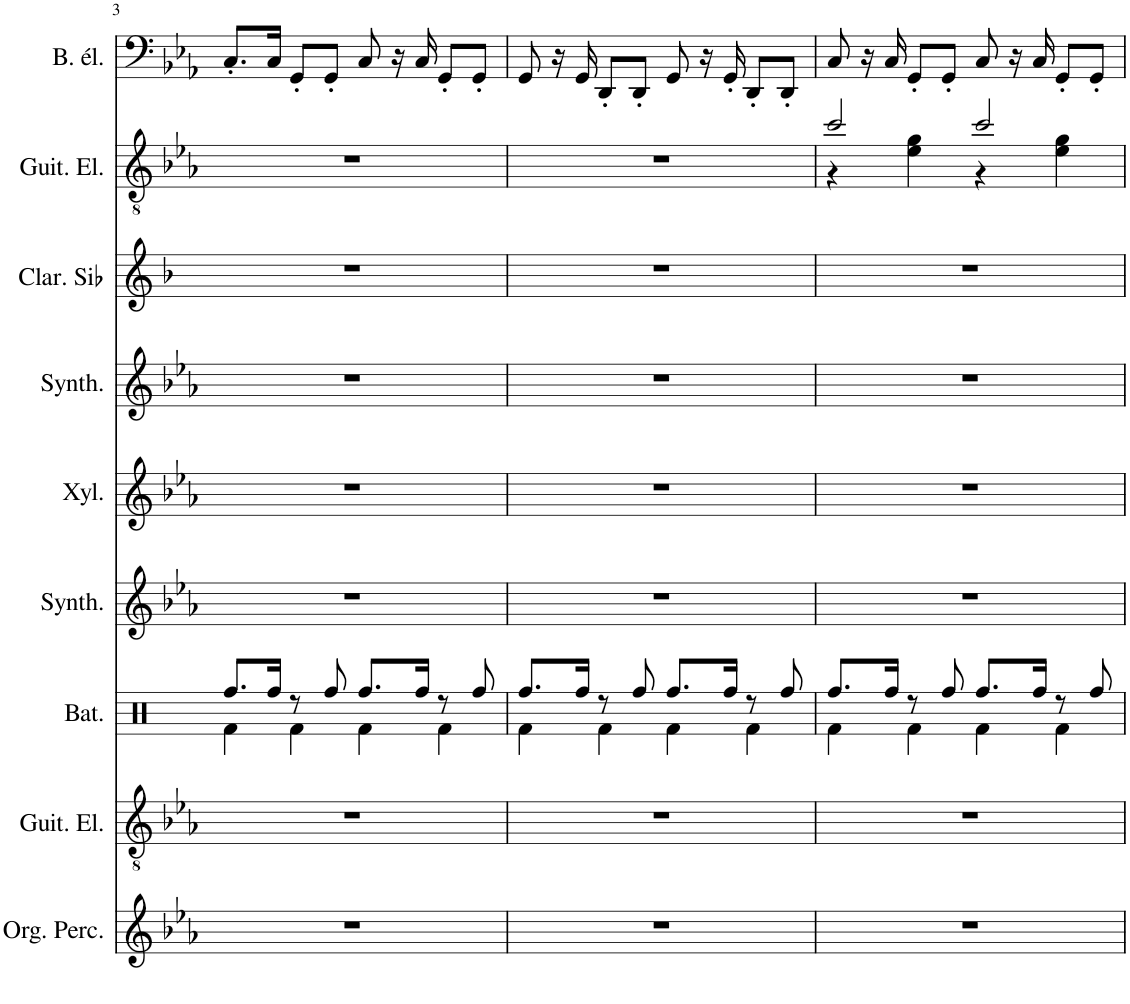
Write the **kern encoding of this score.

**kern	**kern	**kern	**kern	**kern	**kern	**kern	**kern	**kern
*part9	*part8	*part7	*part6	*part5	*part4	*part3	*part2	*part1
*staff9	*staff8	*staff7	*staff6	*staff5	*staff4	*staff3	*staff2	*staff1
*I"Orgue percussif, Percussive Organ	*I"Guitare électrique, Electric Guitar (clean)	*I"Batterie, Drums	*I"Synthétiseur Pad, Pad 1 (new age)	*I"Xylophone, Xylophone	*I"Synthétiseur de cuivres, Synth Brass 1	*I"Clarinette en Sib	*I"Guitare électrique, Electric Guitar (clean)	*I"Basse électrique à 5 cordes, Electric Bass (finger)
*I'Org. Perc.	*I'Guit. El.	*I'Bat.	*I'Synth.	*I'Xyl.	*I'Synth.	*I'Clar. Sib	*I'Guit. El.	*I'B. él.
!!LO:PB:g=z
*clefG2	*clefGv2	*clefX	*clefG2	*clefG2	*clefG2	*clefG2	*clefGv2	*clefF4
*	*	*	*	*Trd-7c-12	*	*Trd1c2	*	*Trd7c12
*k[b-e-a-]	*k[b-e-a-]	*k[]	*k[b-e-a-]	*k[b-e-a-]	*k[b-e-a-]	*k[b-]	*k[b-e-a-]	*k[b-e-a-]
*M4/4	*M4/4	*M4/4	*M4/4	*M4/4	*M4/4	*M4/4	*M4/4	*M4/4
=3	=3	=3	=3	=3	=3	=3	=3	=3
*	*	*^	*	*	*	*	*	*
1r	1r	8.Rff/L	4Rf\	1r	1r	1r	1r	1r	8.C'/L
.	.	16Rff/Jk	.	.	.	.	.	.	16C/Jk
.	.	8r	4Rf\	.	.	.	.	.	8GG'/L
.	.	8Rff/	.	.	.	.	.	.	8GG'/J
.	.	8.Rff/L	4Rf\	.	.	.	.	.	8C/
.	.	.	.	.	.	.	.	.	16r
.	.	16Rff/Jk	.	.	.	.	.	.	16C/
.	.	8r	4Rf\	.	.	.	.	.	8GG'/L
.	.	8Rff/	.	.	.	.	.	.	8GG'/J
=4	=4	=4	=4	=4	=4	=4	=4	=4	=4
1r	1r	8.Rff/L	4Rf\	1r	1r	1r	1r	1r	8GG/
.	.	.	.	.	.	.	.	.	16r
.	.	16Rff/Jk	.	.	.	.	.	.	16GG/
.	.	8r	4Rf\	.	.	.	.	.	8DD'/L
.	.	8Rff/	.	.	.	.	.	.	8DD'/J
.	.	8.Rff/L	4Rf\	.	.	.	.	.	8GG/
.	.	.	.	.	.	.	.	.	16r
.	.	16Rff/Jk	.	.	.	.	.	.	16GG'/
.	.	8r	4Rf\	.	.	.	.	.	8DD'/L
.	.	8Rff/	.	.	.	.	.	.	8DD'/J
=5	=5	=5	=5	=5	=5	=5	=5	=5	=5
*	*	*	*	*	*	*	*	*^	*
1r	1r	8.Rff/L	4Rf\	1r	1r	1r	1r	2cc/	4r	8C/
.	.	.	.	.	.	.	.	.	.	16r
.	.	16Rff/Jk	.	.	.	.	.	.	.	16C/
.	.	8r	4Rf\	.	.	.	.	.	4e-\ 4g\	8GG'/L
.	.	8Rff/	.	.	.	.	.	.	.	8GG'/J
.	.	8.Rff/L	4Rf\	.	.	.	.	2cc/	4r	8C/
.	.	.	.	.	.	.	.	.	.	16r
.	.	16Rff/Jk	.	.	.	.	.	.	.	16C/
.	.	8r	4Rf\	.	.	.	.	.	4e-\ 4g\	8GG'/L
.	.	8Rff/	.	.	.	.	.	.	.	8GG'/J
*	*	*v	*v	*	*	*	*	*v	*v	*
=	=	=	=	=	=	=	=	=
*-	*-	*-	*-	*-	*-	*-	*-	*-
